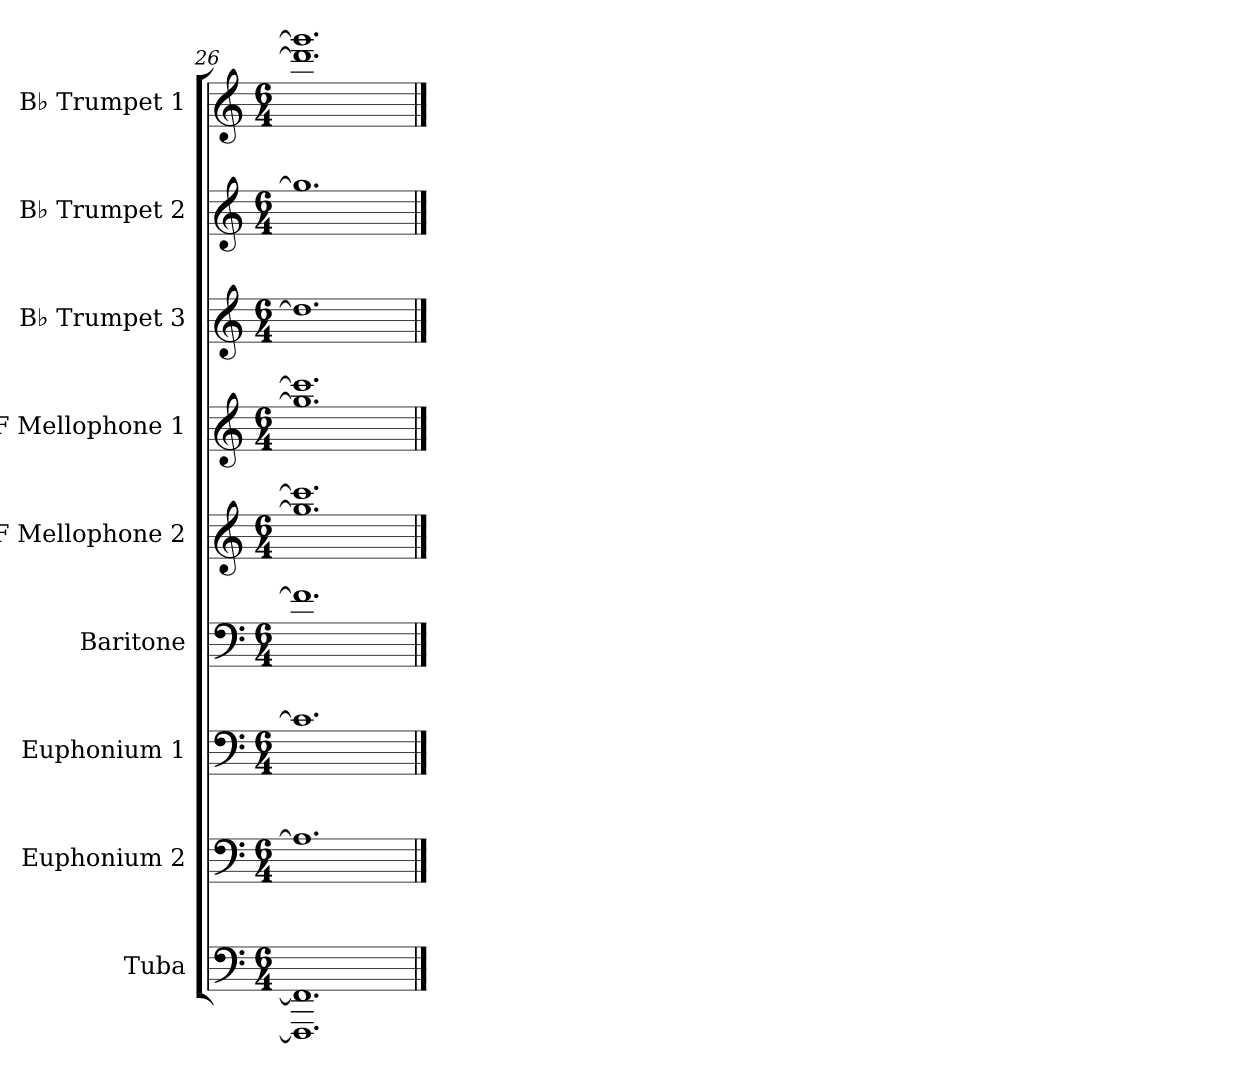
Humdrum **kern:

**kern	**kern	**kern	**kern	**kern	**kern	**kern	**kern	**kern
*part9	*part8	*part7	*part6	*part5	*part4	*part3	*part2	*part1
*staff9	*staff8	*staff7	*staff6	*staff5	*staff4	*staff3	*staff2	*staff1
*I"Tuba	*I"Euphonium 2	*I"Euphonium 1	*I"Baritone	*I"F Mellophone 2	*I"F Mellophone 1	*I"B♭ Trumpet 3	*I"B♭ Trumpet 2	*I"B♭ Trumpet 1
*I'Tba.	*I'Euph. 2	*I'Euph. 1	*I'Bari.	*I'F Mello. 2	*I'F Mello. 1	*I'B♭ Tpt. 3	*I'B♭ Tpt. 2	*I'B♭ Tpt. 1
*clefF4	*clefF4	*clefF4	*clefF4	*clefG2	*clefG2	*clefG2	*clefG2	*clefG2
*	*	*	*	*ITrd4c7	*ITrd4c7	*ITrd1c2	*ITrd1c2	*ITrd1c2
*k[]	*k[]	*k[]	*k[]	*k[b-]	*k[b-]	*k[b-e-]	*k[b-e-]	*k[b-e-]
*M6/4	*M6/4	*M6/4	*M6/4	*M6/4	*M6/4	*M6/4	*M6/4	*M6/4
=26	=26	=26	=26	=26	=26	=26	=26	=26
1.FFF] 1.FF]	1.A]	1.c]	1.f]	1.cc] 1.ff]	1.cc] 1.ff]	1.cc]	1.ff]	1.ccc] 1.fff]
==	==	==	==	==	==	==	==	==
*-	*-	*-	*-	*-	*-	*-	*-	*-
